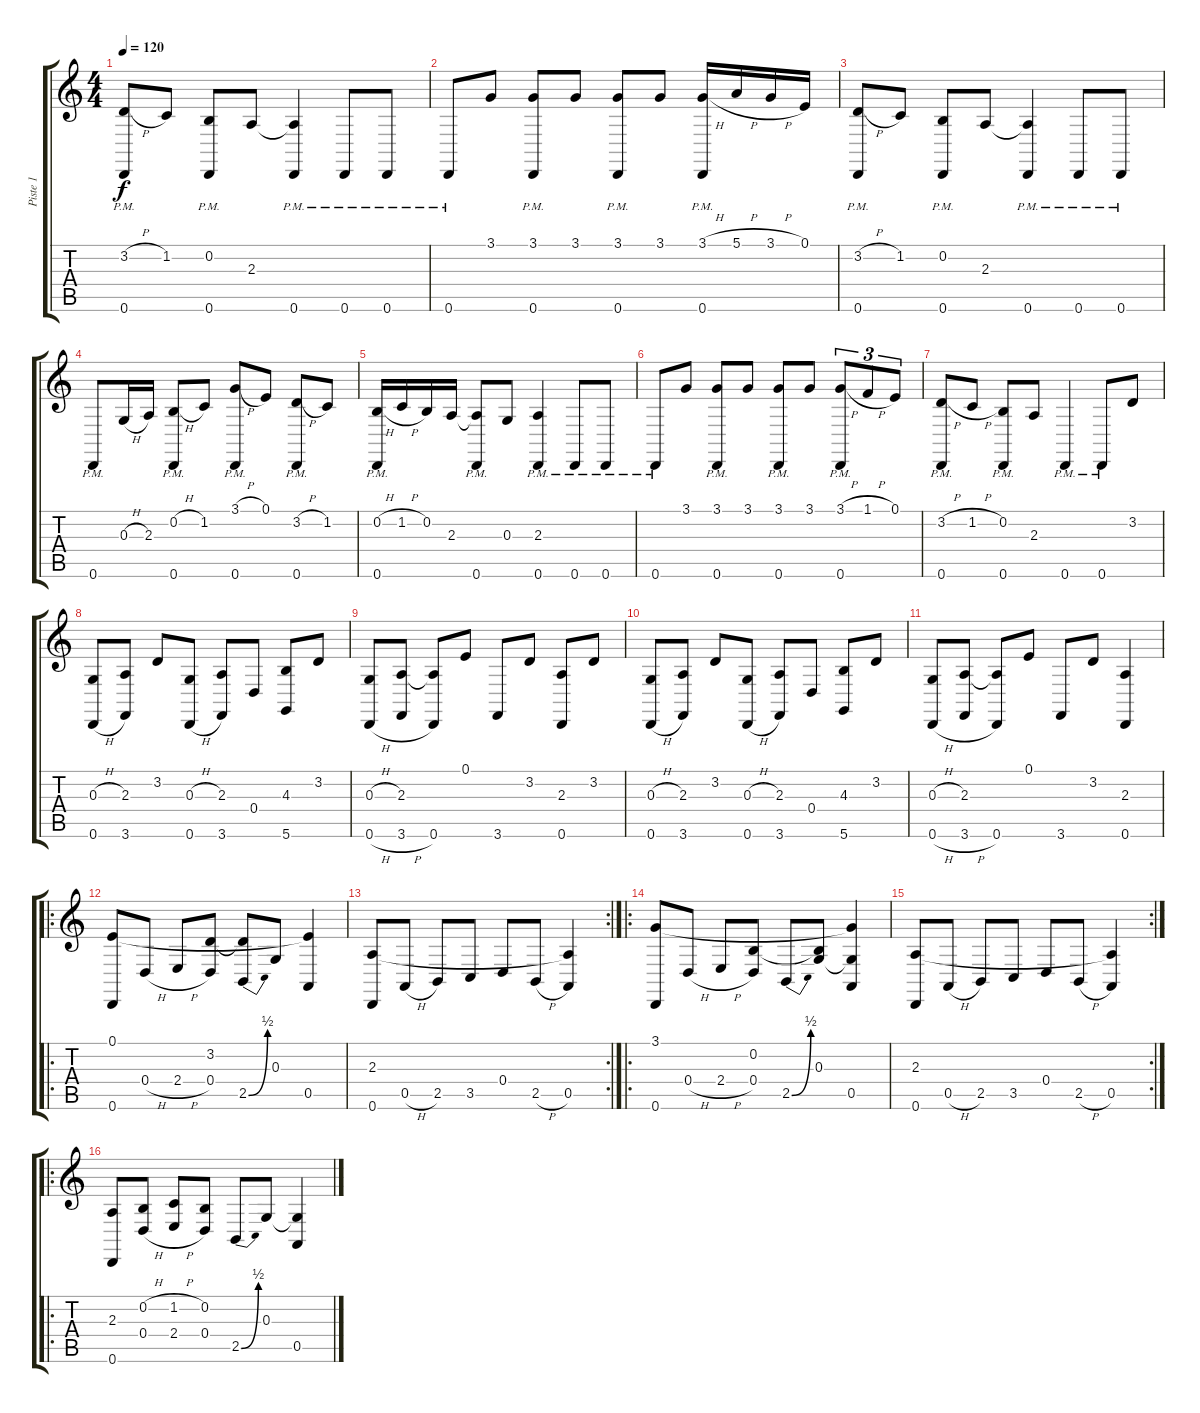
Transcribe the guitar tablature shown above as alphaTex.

\track ("Piste 1" "Piste 1") {instrument acousticgrandpiano}
\staff {score tabs}
\tuning (E4 B3 G3 D3 A2 D2) {hide}
\ts (4 4)
\tempo 120
\clef g2
\ks c
(3.2{h} 0.6{pm}).8{dy f} 1.2.8 (0.2 0.6{pm}).8 2.3.8 (2.3{t} 0.6{pm}).4 0.6{pm}.8 0.6{pm}.8 |
0.6{pm}.8 3.1.8 (3.1 0.6{pm}).8 3.1.8 (3.1 0.6{pm}).8 3.1.8 (3.1{h} 0.6{pm}).16 5.1{h}.16 3.1{h}.16 0.1.16 |
(3.2{h} 0.6{pm}).8 1.2.8 (0.2 0.6{pm}).8 2.3.8 (2.3{t} 0.6{pm}).4 0.6{pm}.8 0.6{pm}.8 |
0.6{pm}.8 0.3{h}.16 2.3.16 (0.2{h} 0.6{pm}).8 1.2.8 (3.1{h} 0.6{pm}).8 0.1.8 (3.2{h} 0.6{pm}).8 1.2.8 |
(0.2{h} 0.6{pm}).16 1.2{h}.16 0.2.16 2.3.16 (2.3{t} 0.6{pm}).8 0.3.8 (2.3 0.6{pm}).4 0.6{pm}.8 0.6{pm}.8 |
0.6{pm}.8 3.1.8 (3.1 0.6{pm}).8 3.1.8 (3.1 0.6{pm}).8 3.1.8 (3.1{h} 0.6{pm}).8{tu (3 2)} 1.1{h}.8{tu (3 2)} 0.1.8{tu (3 2)} |
(3.2{h} 0.6{pm}).8 1.2{h}.8 (0.2 0.6{pm}).8 2.3.8 0.6{pm}.4 0.6{pm}.8 3.2.8 |
(0.3{h} 0.6{h}).8 (2.3 3.6).8 3.2.8 (0.3{h} 0.6{h}).8 (2.3 3.6).8 0.4.8 (4.3 5.6).8 3.2.8 |
(0.3{h} 0.6{h}).8 (2.3 3.6{h}).8 (2.3{t} 0.6).8 0.1.8 3.6.8 3.2.8 (2.3 0.6).8 3.2.8 |
(0.3{h} 0.6{h}).8 (2.3 3.6).8 3.2.8 (0.3{h} 0.6{h}).8 (2.3 3.6).8 0.4.8 (4.3 5.6).8 3.2.8 |
(0.3{h} 0.6{h}).8 (2.3 3.6{h}).8 (2.3{t} 0.6).8 0.1.8 3.6.8 3.2.8 (2.3 0.6).4 |
\ro
(0.1 0.6).8 0.4{h}.8 2.4{h}.8 (3.2 0.4).8 (3.2{t} 2.5{be (bend 0 0 60 2)}).8 0.3.8 (0.1{t} 0.5).4 |
\rc 2
(2.3 0.6).8 0.5{h}.8 2.5.8 3.5.8 0.4.8 2.5{h}.8 (2.3{t} 0.5).4 |
\ro
(3.1 0.6).8 0.4{h}.8 2.4{h}.8 (0.2 0.4).8 2.5{be (bend 0 0 60 2)}.8 (0.2{t} 0.3).8 (3.1{t} 0.3{t} 0.5).4 |
\rc 2
(2.3 0.6).8 0.5{h}.8 2.5.8 3.5.8 0.4.8 2.5{h}.8 (2.3{t} 0.5).4 |
\ro
(2.3 0.6).8 (0.2{h} 0.4{h}).8 (1.2{h} 2.4{h}).8 (0.2 0.4).8 2.5{be (bend 0 0 60 2)}.8 0.3.8 (0.3{t} 0.5).4
